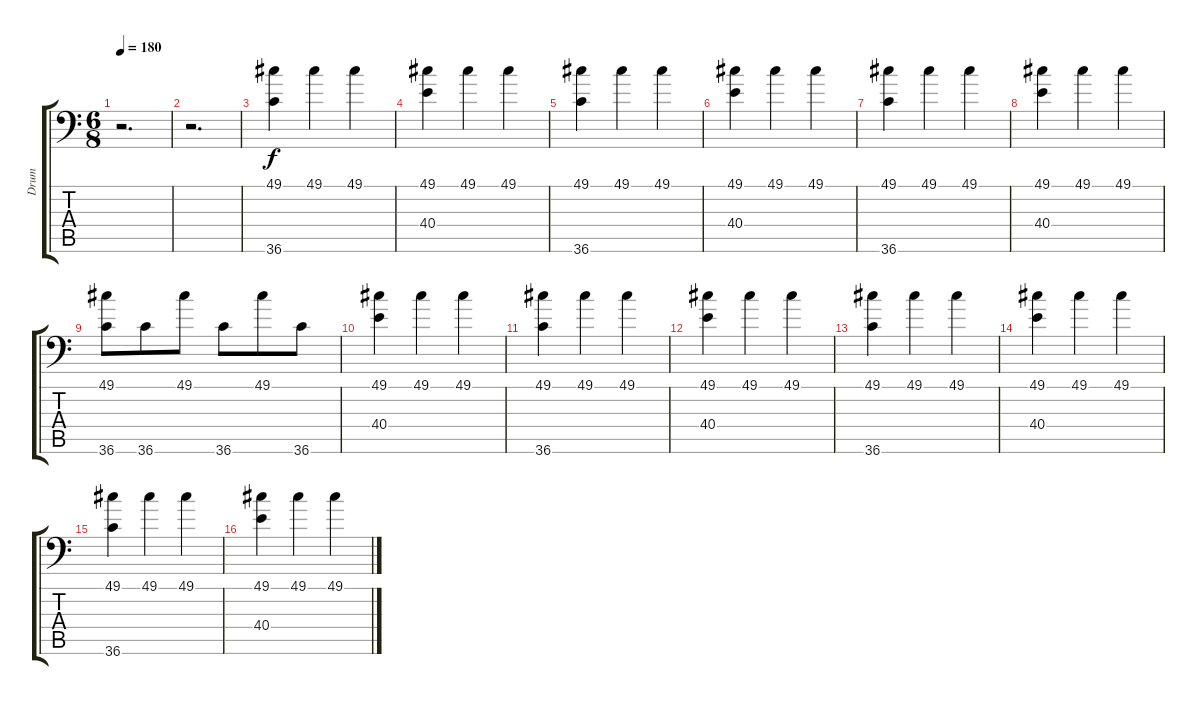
\track ("Drum" "Drum") {instrument acousticgrandpiano}
\staff {score tabs}
\tuning (C-1 C-1 C-1 C-1 C-1 C-1) {hide}
\ts (6 8)
\tempo 180
\clef f4
\ks c
r.2{d dy f} |
r.2{d} |
(49.1 36.6).4 49.1.4 49.1.4 |
(49.1 40.4).4 49.1.4 49.1.4 |
(49.1 36.6).4 49.1.4 49.1.4 |
(49.1 40.4).4 49.1.4 49.1.4 |
(49.1 36.6).4 49.1.4 49.1.4 |
(49.1 40.4).4 49.1.4 49.1.4 |
(49.1 36.6).8 36.6.8 49.1.8 36.6.8 49.1.8 36.6.8 |
(49.1 40.4).4 49.1.4 49.1.4 |
(49.1 36.6).4 49.1.4 49.1.4 |
(49.1 40.4).4 49.1.4 49.1.4 |
(49.1 36.6).4 49.1.4 49.1.4 |
(49.1 40.4).4 49.1.4 49.1.4 |
(49.1 36.6).4 49.1.4 49.1.4 |
(49.1 40.4).4 49.1.4 49.1.4
